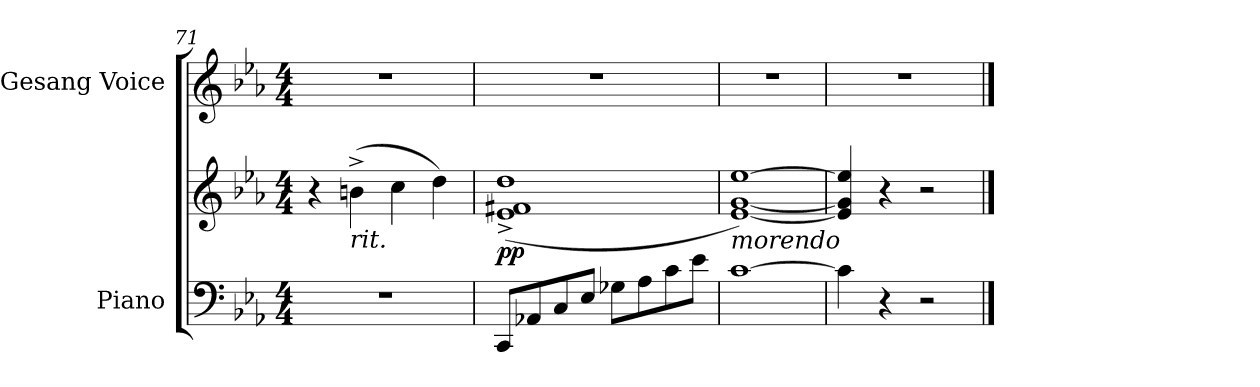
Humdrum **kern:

**kern	**kern	**dynam	**kern
*part2	*part2	*part2	*part1
*staff3	*staff2	*staff2/3	*staff1
*I"Piano	*	*	*I"Gesang Voice
*I'Pno	*	*	*
*clefF4	*clefG2	*	*clefG2
*k[b-e-a-]	*k[b-e-a-]	*	*k[b-e-a-]
*M4/4	*M4/4	*	*M4/4
=71	=71	=71	=71
1r	4r	.	1r
!	!LO:TX:b:i:t=rit.	!	!
.	(4bn^\	.	.
.	4cc\	.	.
.	4dd\)	.	.
=72	=72	=72	=72
!	!	!LO:DY:b	!
8CC/L	(>1e-^> 1f#X^> 1dd^>	pp	1r
8AA-X/	.	.	.
8C/	.	.	.
8E-/J	.	.	.
8G-X\L	.	.	.
8A-\	.	.	.
8c\	.	.	.
8e-\J	.	.	.
=73	=73	=73	=73
!	!LO:TX:b:i:t=morendo	!	!
[1c	[1e- [1g [1ee-)	.	1r
=74	=74	=74	=74
4c\]	4e-/] 4g/] 4ee-/]	.	1r
4r	4r	.	.
2r	2r	.	.
==	==	==	==
*-	*-	*-	*-
